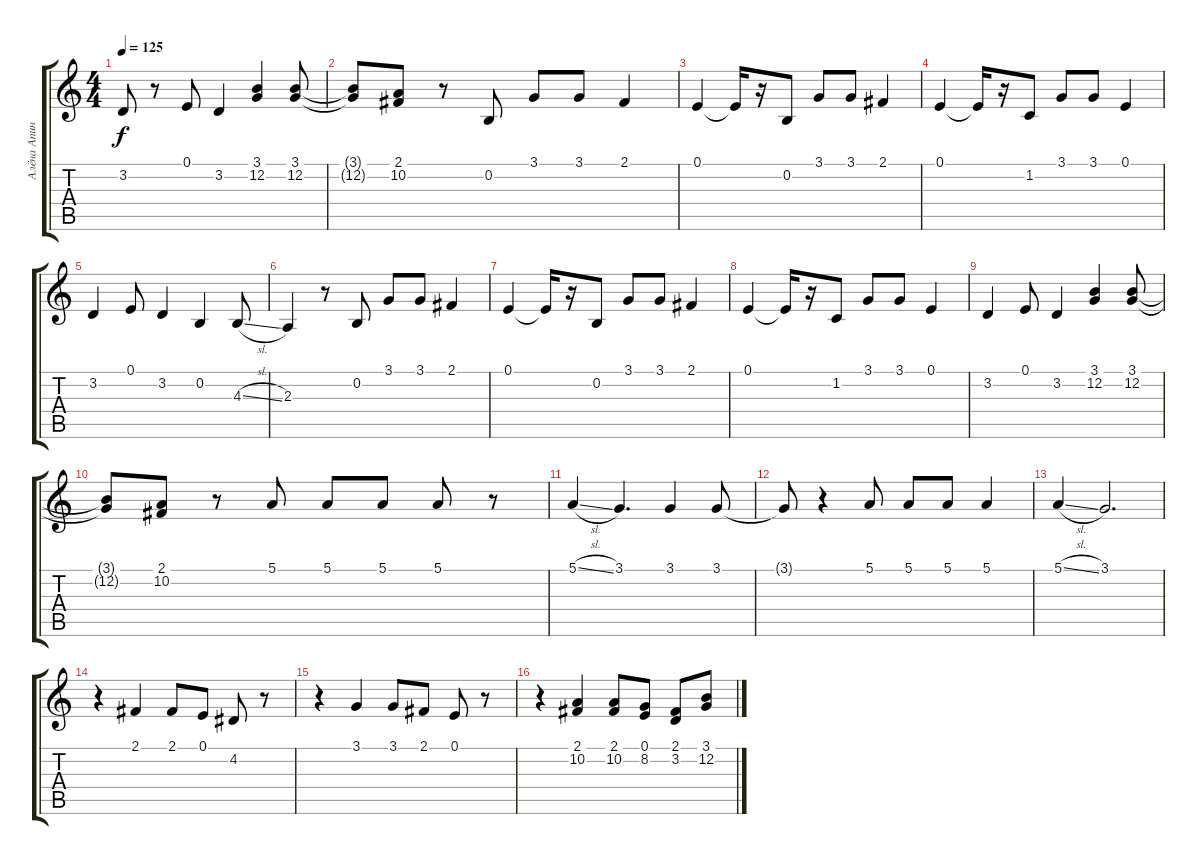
\track ("Алёна Апина (вокал)" "Алёна Апин") {instrument lead6voice}
\staff {score tabs}
\tuning (E4 B3 G3 D3 A2 E2) {hide}
\ts (4 4)
\tempo 125
\clef g2
\ks c
3.2.8{dy f} r.8 0.1.8 3.2.4 (3.1 12.2).4 (3.1 12.2).8 |
(3.1{t} 12.2{t}).8 (2.1 10.2).8 r.8 0.2.8 3.1.8 3.1.8 2.1.4 |
0.1.4 0.1{t}.16 r.16 0.2.8 3.1.8 3.1.8 2.1.4 |
0.1.4 0.1{t}.16 r.16 1.2.8 3.1.8 3.1.8 0.1.4 |
3.2.4 0.1.8 3.2.4 0.2.4 4.3{sl}.8 |
2.3.4 r.8 0.2.8 3.1.8 3.1.8 2.1.4 |
0.1.4 0.1{t}.16 r.16 0.2.8 3.1.8 3.1.8 2.1.4 |
0.1.4 0.1{t}.16 r.16 1.2.8 3.1.8 3.1.8 0.1.4 |
3.2.4 0.1.8 3.2.4 (3.1 12.2).4 (3.1 12.2).8 |
(3.1{t} 12.2{t}).8 (2.1 10.2).8 r.8 5.1.8 5.1.8 5.1.8 5.1.8 r.8 |
5.1{sl}.4 3.1.4{d} 3.1.4 3.1.8 |
3.1{t}.8 r.4 5.1.8 5.1.8 5.1.8 5.1.4 |
5.1{sl}.4 3.1.2{d} |
r.4 2.1.4 2.1.8 0.1.8 4.2.8 r.8 |
r.4 3.1.4 3.1.8 2.1.8 0.1.8 r.8 |
r.4 (2.1 10.2).4 (2.1 10.2).8 (0.1 8.2).8 (2.1 3.2).8 (3.1 12.2).8
